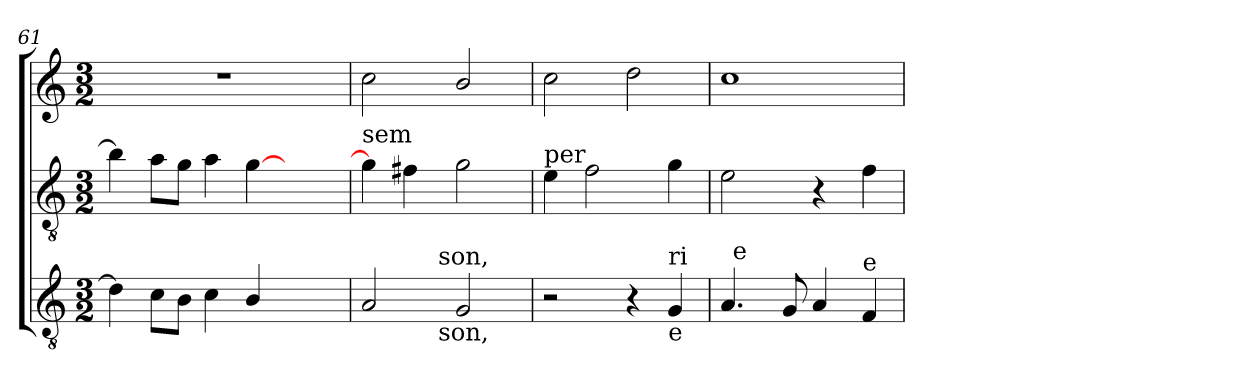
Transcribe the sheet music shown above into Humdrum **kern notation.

**kern	**kern	**kern
*part3	*part2	*part1
*staff3	*staff2	*staff1
*clefGv2	*clefGv2	*clefG2
*k[]	*k[]	*k[]
*C:	*C:	*C:
*M3/2	*M3/2	*M3/2
=61	=61	=61
4d\]	4b-\]	1.r
8c\L	8a\L	.
8B\J	8g\J	.
4c\	4a\	.
4B/	[>4g\	.
2ryy	2ryy	.
=62	=62	=62
!	!LO:TX:a:t=sem	!
*^	*	*
2A/	4..ryy	4g\]	2cc\
.	.	4f#X\	.
!	!LO:TX:b:t=son,	!	!
!	!LO:TX:a:t=son,	!	!
.	2ryy	.	.
2G/	.	2g\	2b/
.	16ryy	.	.
=63	=63	=63	=63
!	!	!LO:TX:a:t=per	!
!LO:TX:a:t=Ky	!	!	!
*v	*v	*	*
2r	4e\	2cc\
.	2f\	.
4r	.	2dd\
!LO:TX:a:t=ri	!	!
!LO:TX:b:t=e	!	!
4G/	4g\	.
!!LO:LB:g=z
=64	=64	=64
!LO:TX:b:t=ley	!	!
*^	*	*
4.A/	32ryy	2e\	1cc
!	!LO:TX:a:t=e	!	!
.	2ryy	.	.
8G/	.	.	.
4A/	.	4r	.
.	4...ryy	.	.
!LO:TX:a:t=e	!	!	!
4F/	.	4f\	.
*v	*v	*	*
=	=	=
*-	*-	*-
